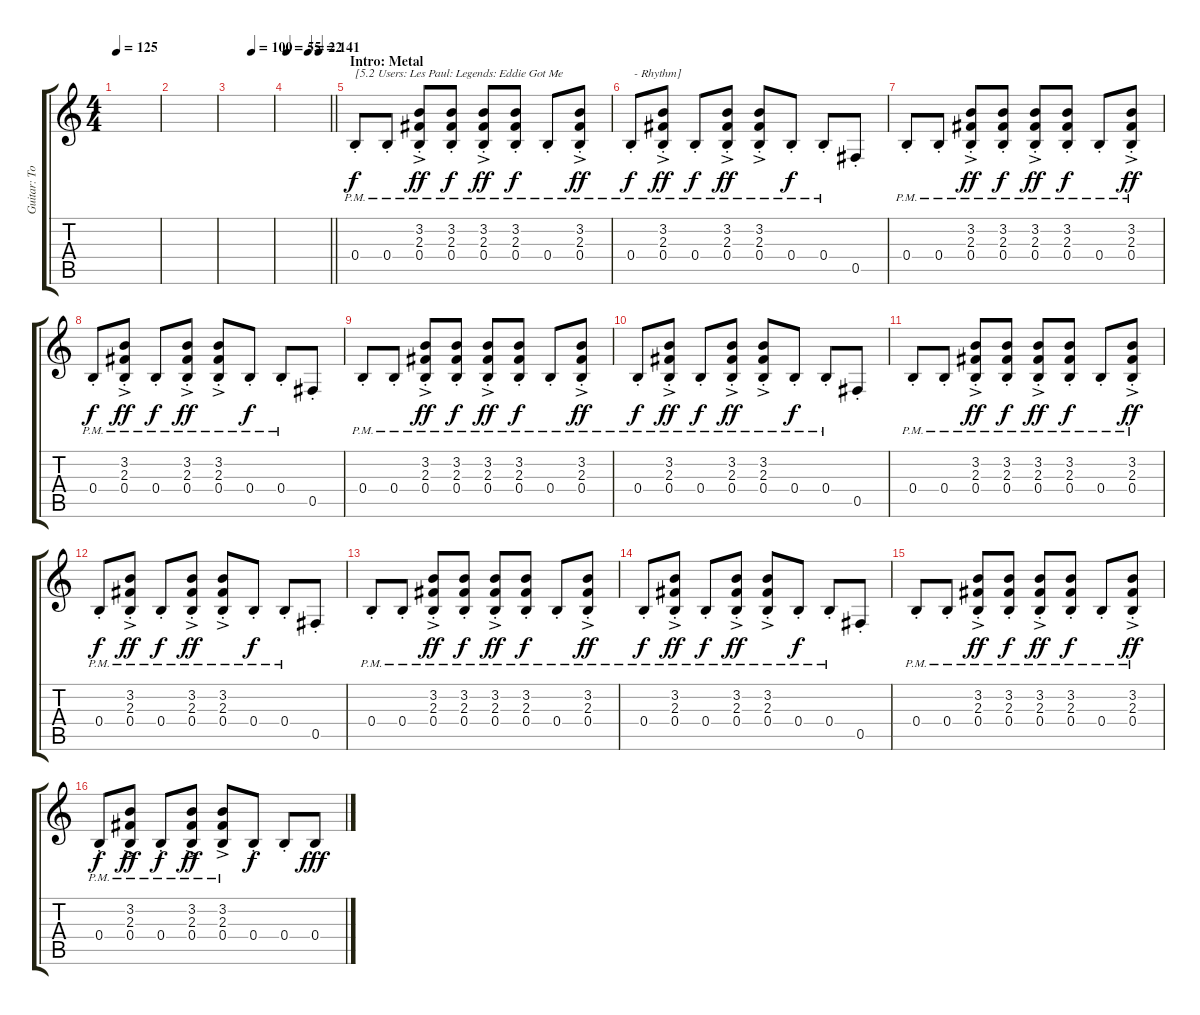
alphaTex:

\track ("Guitar: Tony" "Guitar: To") {instrument distortionguitar}
\staff {score tabs}
\tuning (Db4 Ab3 E3 B2 Gb2 Db2) {hide}
\ts (4 4)
\tempo 125
\clef g2
\ks c
|
|
\tempo (100 0.5)
|
\tempo 55
\tempo (22 0.5)
\tempo (141 0.75)
\barLineRight lightlight
|
\section ("" "Intro: Metal")
0.4{pm st}.8{txt "[5.2 Users: Les Paul: Legends: Eddie Got Me"} 0.4{pm st}.8 (3.2{ac st} 2.3{ac} 0.4{ac pm}).8{dy ff} (3.2{st} 2.3 0.4{pm}).8{dy f} (3.2{ac st} 2.3{ac} 0.4{ac pm}).8{dy ff} (3.2{st} 2.3 0.4{pm}).8{dy f} 0.4{pm st}.8 (3.2{st} 2.3{ac} 0.4{ac pm}).8{dy ff} |
0.4{pm st}.8{txt " - Rhythm]" dy f} (3.2{st} 2.3{ac} 0.4{ac pm}).8{dy ff} 0.4{pm st}.8{dy f} (3.2{st} 2.3{ac} 0.4{ac pm}).8{dy ff} (3.2{st} 2.3{ac} 0.4{ac pm}).8 0.4{pm st}.8{dy f} 0.4{pm st}.8 0.5{st}.8 |
0.4{pm st}.8 0.4{pm st}.8 (3.2{ac st} 2.3{ac} 0.4{ac pm}).8{dy ff} (3.2{st} 2.3 0.4{pm}).8{dy f} (3.2{ac st} 2.3{ac} 0.4{ac pm}).8{dy ff} (3.2{st} 2.3 0.4{pm}).8{dy f} 0.4{pm st}.8 (3.2{st} 2.3{ac} 0.4{ac pm}).8{dy ff} |
0.4{pm st}.8{dy f} (3.2{st} 2.3{ac} 0.4{ac pm}).8{dy ff} 0.4{pm st}.8{dy f} (3.2{st} 2.3{ac} 0.4{ac pm}).8{dy ff} (3.2{st} 2.3{ac} 0.4{ac pm}).8 0.4{pm st}.8{dy f} 0.4{pm st}.8 0.5{st}.8 |
0.4{pm st}.8 0.4{pm st}.8 (3.2{ac st} 2.3{ac} 0.4{ac pm}).8{dy ff} (3.2{st} 2.3 0.4{pm}).8{dy f} (3.2{ac st} 2.3{ac} 0.4{ac pm}).8{dy ff} (3.2{st} 2.3 0.4{pm}).8{dy f} 0.4{pm st}.8 (3.2{st} 2.3{ac} 0.4{ac pm}).8{dy ff} |
0.4{pm st}.8{dy f} (3.2{st} 2.3{ac} 0.4{ac pm}).8{dy ff} 0.4{pm st}.8{dy f} (3.2{st} 2.3{ac} 0.4{ac pm}).8{dy ff} (3.2{st} 2.3{ac} 0.4{ac pm}).8 0.4{pm st}.8{dy f} 0.4{pm st}.8 0.5{st}.8 |
0.4{pm st}.8 0.4{pm st}.8 (3.2{ac st} 2.3{ac} 0.4{ac pm}).8{dy ff} (3.2{st} 2.3 0.4{pm}).8{dy f} (3.2{ac st} 2.3{ac} 0.4{ac pm}).8{dy ff} (3.2{st} 2.3 0.4{pm}).8{dy f} 0.4{pm st}.8 (3.2{st} 2.3{ac} 0.4{ac pm}).8{dy ff} |
0.4{pm st}.8{dy f} (3.2{st} 2.3{ac} 0.4{ac pm}).8{dy ff} 0.4{pm st}.8{dy f} (3.2{st} 2.3{ac} 0.4{ac pm}).8{dy ff} (3.2{st} 2.3{ac} 0.4{ac pm}).8 0.4{pm st}.8{dy f} 0.4{pm st}.8 0.5{st}.8 |
0.4{pm st}.8 0.4{pm st}.8 (3.2{ac st} 2.3{ac} 0.4{ac pm}).8{dy ff} (3.2{st} 2.3 0.4{pm}).8{dy f} (3.2{ac st} 2.3{ac} 0.4{ac pm}).8{dy ff} (3.2{st} 2.3 0.4{pm}).8{dy f} 0.4{pm st}.8 (3.2{st} 2.3{ac} 0.4{ac pm}).8{dy ff} |
0.4{pm st}.8{dy f} (3.2{st} 2.3{ac} 0.4{ac pm}).8{dy ff} 0.4{pm st}.8{dy f} (3.2{st} 2.3{ac} 0.4{ac pm}).8{dy ff} (3.2{st} 2.3{ac} 0.4{ac pm}).8 0.4{pm st}.8{dy f} 0.4{pm st}.8 0.5{st}.8 |
0.4{pm st}.8 0.4{pm st}.8 (3.2{ac st} 2.3{ac} 0.4{ac pm}).8{dy ff} (3.2{st} 2.3 0.4{pm}).8{dy f} (3.2{ac st} 2.3{ac} 0.4{ac pm}).8{dy ff} (3.2{st} 2.3 0.4{pm}).8{dy f} 0.4{pm st}.8 (3.2{st} 2.3{ac} 0.4{ac pm}).8{dy ff} |
0.4{pm st}.8{dy f} (3.2{ac} 2.3{ac} 0.4{ac pm}).8{dy ff} 0.4{pm st}.8{dy f} (3.2{ac} 2.3{ac} 0.4{ac pm}).8{dy ff} (3.2{ac} 2.3{ac} 0.4{ac pm}).8 0.4{st}.8{dy f} 0.4{st}.8 0.4.8{dy fff}
